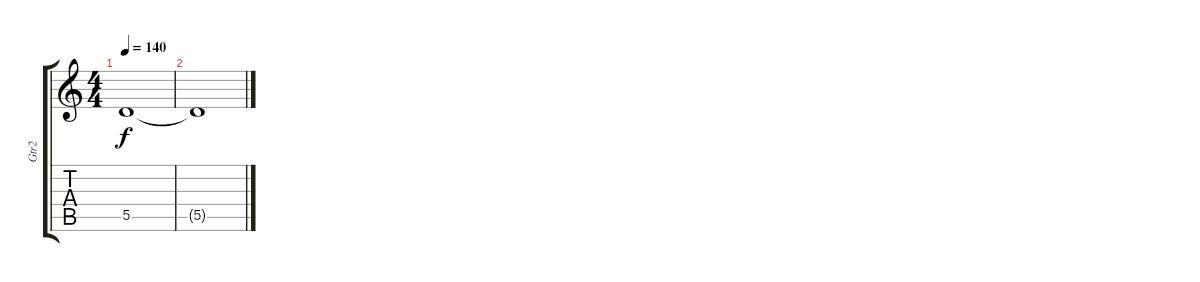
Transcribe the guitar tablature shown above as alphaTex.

\track ("Gtr2" "Gtr2") {instrument acousticguitarnylon}
\staff {score tabs}
\tuning (E4 B3 G3 D3 A2 E2) {hide}
\ts (4 4)
\tempo 140
\clef g2
\ks c
5.5.1{dy f} |
5.5{t}.1
